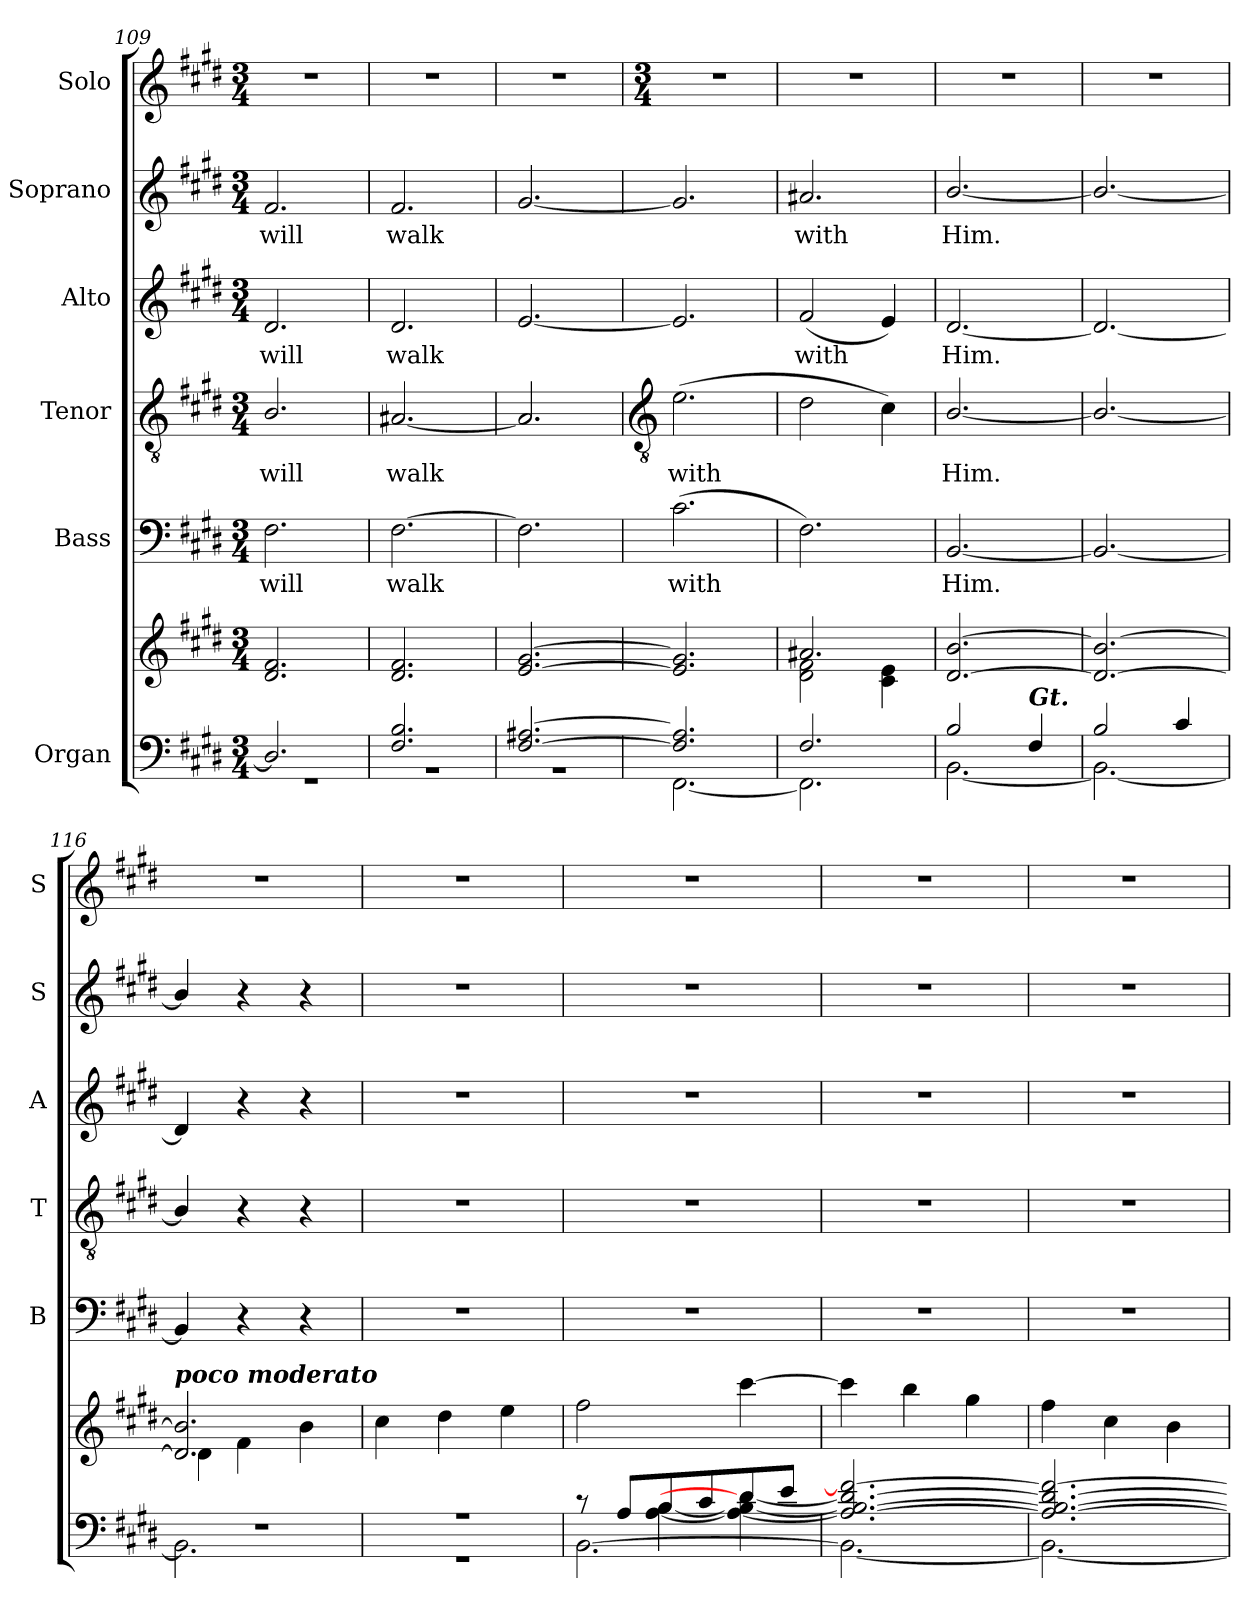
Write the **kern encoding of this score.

**kern	**kern	**kern	**text	**kern	**text	**kern	**text	**kern	**text	**kern
*part6	*part6	*part5	*part5	*part4	*part4	*part3	*part3	*part2	*part2	*part1
*staff7	*staff6	*staff5	*staff5	*staff4	*staff4	*staff3	*staff3	*staff2	*staff2	*staff1
*I"Organ	*	*I"Bass	*	*I"Tenor	*	*I"Alto	*	*I"Soprano	*	*I"Solo
*	*	*I'B	*	*I'T	*	*I'A	*	*I'S	*	*I'S
*clefF4	*clefG2	*clefF4	*	*clefGv2	*	*clefG2	*	*clefG2	*	*clefG2
*k[f#c#g#d#]	*k[f#c#g#d#]	*k[f#c#g#d#]	*	*k[f#c#g#d#]	*	*k[f#c#g#d#]	*	*k[f#c#g#d#]	*	*k[f#c#g#d#]
*E:	*E:	*E:	*	*E:	*	*E:	*	*E:	*	*E:
*M3/4	*M3/4	*M3/4	*	*M3/4	*	*M3/4	*	*M3/4	*	*M3/4
=109	=109	=109	=109	=109	=109	=109	=109	=109	=109	=109
*^	*	*	*	*	*	*	*	*	*	*
!	!LO:N:vis=1	!	!	!LO:LY:b	!	!LO:LY:b	!	!LO:LY:b	!	!LO:LY:b	!
*	*	*^	*	*	*	*	*	*	*	*	*
2.D#/]	2.r	2.d#/ 2.f#/	2.ryy	2.F#\	will	2.B/	will	2.d#	will	2.f#	will	2.r
=110	=110	=110	=110	=110	=110	=110	=110	=110	=110	=110	=110	=110
!	!LO:N:vis=1	!	!	!	!LO:LY:b	!	!LO:LY:b	!	!LO:LY:b	!	!LO:LY:b	!
2.F#/ 2.B/	2.r	2.d#/ 2.f#/	2.ryy	[2.F#	walk	[2.A#X	walk	2.d#	walk	2.f#	walk	2.r
=111	=111	=111	=111	=111	=111	=111	=111	=111	=111	=111	=111	=111
!	!LO:N:vis=1	!	!	!	!	!	!	!	!	!	!	!
[2.F#/ [2.A#X/	2.r	[2.e/ [2.g#/	2.ryy	2.F#]	.	2.A#]	.	[2.e	.	[2.g#	.	2.r
!!LO:LB:g=z
=112	=112	=112	=112	=112	=112	=112	=112	=112	=112	=112	=112	=112
*	*	*	*	*	*	*clefGv2	*	*	*	*	*	*
*	*	*	*	*	*	*	*	*	*	*	*	*M3/4
!	!	!	!	!	!LO:LY:b	!	!LO:LY:b	!	!	!	!	!
2.F#/] 2.A#/]	[2.FF#\	2.e/] 2.g#/]	2.ryy	(>2.c#	with	(>2.e	with	2.e]	.	2.g#]	.	2.r
=113	=113	=113	=113	=113	=113	=113	=113	=113	=113	=113	=113	=113
!	!	!	!	!	!	!	!	!	!LO:LY:b	!	!LO:LY:b	!
2.F#/	2.FF#\]	2.a#X/	2d#\ 2f#\	2.F#)	.	2d#	.	(<2f#	with	2.a#X	with	2.r
.	.	.	4c#\ 4e\	.	.	4c#)	.	4e)	.	.	.	.
=114	=114	=114	=114	=114	=114	=114	=114	=114	=114	=114	=114	=114
!	!	!	!	!	!LO:LY:b	!	!LO:LY:b	!	!LO:LY:b	!	!LO:LY:b	!
2B/	[2.BB\	[2.d#/ [2.b/	2.ryy	[2.BB/	Him.	[2.B/	Him.	[2.d#/	Him.	[2.b/	Him.	2.r
!LO:TX:a:Bi:t=Gt.	!	!	!	!	!	!	!	!	!	!	!	!
4F#/	.	.	.	.	.	.	.	.	.	.	.	.
=115	=115	=115	=115	=115	=115	=115	=115	=115	=115	=115	=115	=115
2B/	2.BB\_	2.d#/_ 2.b/_	2.ryy	2.BB/_	.	2.B/_	.	2.d#/_	.	2.b/_	.	2.r
4c#/	.	.	.	.	.	.	.	.	.	.	.	.
=116	=116	=116	=116	=116	=116	=116	=116	=116	=116	=116	=116	=116
!	!	!LO:TX:a:Bi:t=poco moderato	!	!	!	!	!	!	!	!	!	!
!LO:N:vis=1	!	!	!	!	!	!	!	!	!	!	!	!
2.r	2.BB\]	2.d#/] 2.b/]	4d#\	4BB/]	.	4B/]	.	4d#/]	.	4b/]	.	2.r
.	.	.	4f#\	4r	.	4r	.	4r	.	4r	.	.
.	.	.	4b\	4r	.	4r	.	4r	.	4r	.	.
=117	=117	=117	=117	=117	=117	=117	=117	=117	=117	=117	=117	=117
!LO:N:vis=1	!LO:N:vis=1	!	!	!LO:N:vis=1	!	!LO:N:vis=1	!	!LO:N:vis=1	!	!LO:N:vis=1	!	!
2.r	2.r	2.ryy	4cc#\	2.r	.	2.r	.	2.r	.	2.r	.	2.r
.	.	.	4dd#\	.	.	.	.	.	.	.	.	.
.	.	.	4ee\	.	.	.	.	.	.	.	.	.
=118	=118	=118	=118	=118	=118	=118	=118	=118	=118	=118	=118	=118
*	*^	*	*	*	*	*	*	*	*	*	*	*
!	!	!	!	!	!LO:N:vis=1	!	!LO:N:vis=1	!	!LO:N:vis=1	!	!LO:N:vis=1	!	!
8ryy	8r	[2.BB\	2ff#\	8ryy	2.r	.	2.r	.	2.r	.	2.r	.	2.r
8A/L	8ryy	.	.	2ryy	.	.	.	.	.	.	.	.	.
8B/	[4A\ [4B\	.	.	.	.	.	.	.	.	.	.	.	.
8c#/	.	.	.	.	.	.	.	.	.	.	.	.	.
8d#/	4A\_ 4B\_ 4d#\_	.	[4ccc#\	.	.	.	.	.	.	.	.	.	.
8e/J	.	.	.	8ryy	.	.	.	.	.	.	.	.	.
*	*v	*v	*	*	*	*	*	*	*	*	*	*	*
=119	=119	=119	=119	=119	=119	=119	=119	=119	=119	=119	=119	=119
!	!	!	!	!LO:N:vis=1	!	!LO:N:vis=1	!	!LO:N:vis=1	!	!LO:N:vis=1	!	!
2.A/_ 2.B/_ 2.d#/_ 2.f#/_	2.BB\_	4ccc#\]	2.ryy	2.r	.	2.r	.	2.r	.	2.r	.	2.r
.	.	4bb\	.	.	.	.	.	.	.	.	.	.
.	.	4gg#\	.	.	.	.	.	.	.	.	.	.
=120	=120	=120	=120	=120	=120	=120	=120	=120	=120	=120	=120	=120
!	!	!	!	!LO:N:vis=1	!	!LO:N:vis=1	!	!LO:N:vis=1	!	!LO:N:vis=1	!	!
2.A/_ 2.B/_ 2.d#/_ 2.f#/_	2.BB\_	4ff#\	2.ryy	2.r	.	2.r	.	2.r	.	2.r	.	2.r
.	.	4cc#\	.	.	.	.	.	.	.	.	.	.
.	.	4b\	.	.	.	.	.	.	.	.	.	.
*v	*v	*	*	*	*	*	*	*	*	*	*	*
*	*v	*v	*	*	*	*	*	*	*	*	*
=	=	=	=	=	=	=	=	=	=	=
*-	*-	*-	*-	*-	*-	*-	*-	*-	*-	*-
